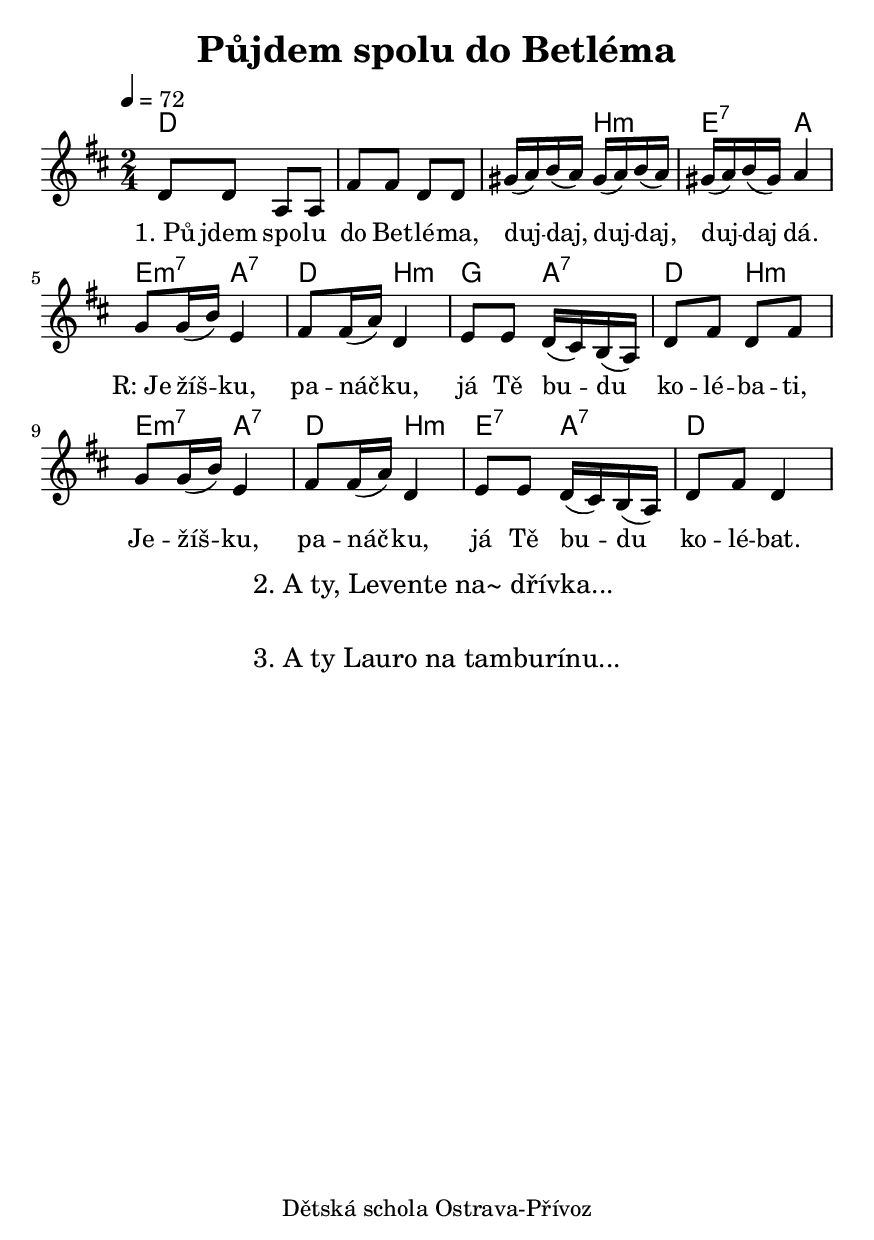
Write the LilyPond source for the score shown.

\version "2.18.2"  

\header {
  title = "Půjdem spolu do Betléma"
  composer = ""
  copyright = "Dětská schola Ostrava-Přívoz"
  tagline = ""
}

global = {
  \time 2/4
  \key d \major
  \tempo 4=72
  \germanChords
}

chordNames = \chordmode {
  \global
  d2 s s4 b:m e:7 a
  e:m7 a:7 d b:m g a:7 d b:m
  e:m7 a:7 d b:m e:7 a:7 d2
}

symbols = \relative c' {
  \global
  d8 d a a
  fis'8 fis d d
  gis16 (a) b (a) gis16 (a) b (a)
  gis16 (a) b (gis) a4
  \break
  g8 g16 (b) e,4
  fis8 fis16 (a) d,4
  e8 e d16 (cis) b (a)
  d8 fis d fis
  g8 g16 (b) e,4
  fis8 fis16 (a) d,4
  e8 e d16 (cis) b (a)
  d8 fis d4
}


words = \lyricmode {
  "1. Pů" jdem spo -- lu do Bet -- lé -- ma,
  duj -- daj, duj -- daj, duj -- daj dá.
  "R: Je" žíš -- ku, pa -- náč -- ku, já Tě bu -- du 
  ko -- lé -- ba -- ti, 
  Je -- žíš -- ku, pa -- náč -- ku, já Tě bu -- du
  ko -- lé -- bat.
}
  
  flute = \relative c'' {
  \global
  r2
  r
  \acciaccatura cis8 d4 \acciaccatura cis8 d4
  e4 cis
  b8 b cis4
  d8 d b4
  g8 g a b16 (a)
  d8 d d d 
  b b cis4
  d8 d b4
  g8 g a b16 (a)
  d8 d d4
  }
  
  piano = \relative c {
  \global
  \clef bass 
  d2 d
  d e
  g4 a
  d,2
  e2 
  d2
  g4 a
  d,2
  e 
  d  
  }  
  

  

\score {
  <<
    \new ChordNames \chordNames
    \new Staff { \symbols }
    \addlyrics { \words }
   % \new Staff { \flute }
  %  \new Staff { \piano }
  >>
  \layout {
    indent = #0.0
    indent = 0\cm
    short-indent = 0\cm
    #(layout-set-staff-size 20)  
    #(set-default-paper-size "a5")  
  }
  \midi { }
}


\markup {
  \fill-line {
    \abs-fontsize #13 {
    \hspace #1
    \column {
\line { 2. A ty, Levente na~ dřívka...  }
\null
\line { 3. A ty Lauro na tamburínu...  }
    }
    \hspace #1
  }
  }
}